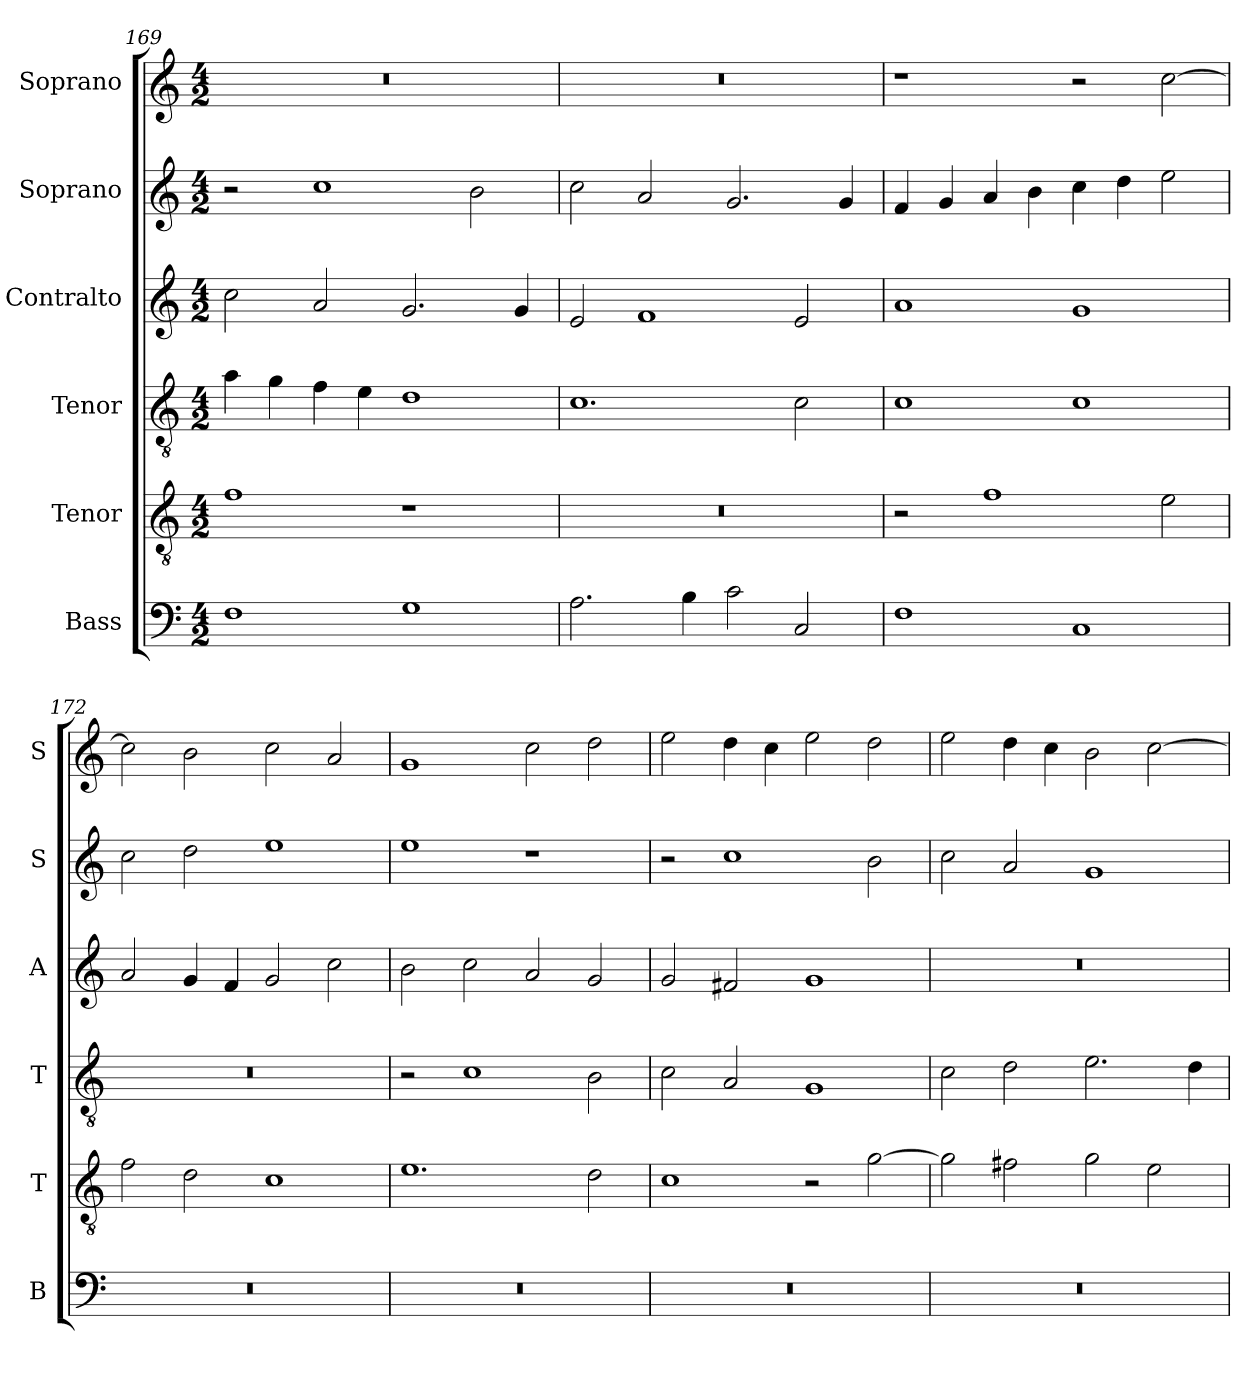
**kern	**kern	**kern	**kern	**kern	**kern
*part6	*part5	*part4	*part3	*part2	*part1
*staff6	*staff5	*staff4	*staff3	*staff2	*staff1
*I"Bass	*I"Tenor	*I"Tenor	*I"Contralto	*I"Soprano	*I"Soprano
*I'B	*I'T	*I'T	*I'A	*I'S	*I'S
*clefF4	*clefGv2	*clefGv2	*clefG2	*clefG2	*clefG2
*k[]	*k[]	*k[]	*k[]	*k[]	*k[]
*C:ion	*C:ion	*C:ion	*C:ion	*C:ion	*C:ion
*M4/2	*M4/2	*M4/2	*M4/2	*M4/2	*M4/2
=169	=169	=169	=169	=169	=169
1F	1f	4a	2cc	2r	0r
.	.	4g	.	.	.
.	.	4f	2a	1cc	.
.	.	4e	.	.	.
1G	1r	1d	2.g	.	.
.	.	.	.	2b	.
.	.	.	4g	.	.
=170	=170	=170	=170	=170	=170
2.A	0r	1.c	2e	2cc	0r
.	.	.	1f	2a	.
4B	.	.	.	.	.
2c	.	.	.	2.g	.
2C	.	2c	2e	.	.
.	.	.	.	4g	.
=171	=171	=171	=171	=171	=171
1F	2r	1c	1a	4f	1r
.	.	.	.	4g	.
.	1f	.	.	4a	.
.	.	.	.	4b	.
1C	.	1c	1g	4cc	2r
.	.	.	.	4dd	.
.	2e	.	.	2ee	[2cc
=172	=172	=172	=172	=172	=172
0r	2f	0r	2a	2cc	2cc]
.	2d	.	4g	2dd	2b
.	.	.	4f	.	.
.	1c	.	2g	1ee	2cc
.	.	.	2cc	.	2a
=173	=173	=173	=173	=173	=173
0r	1.e	2r	2b	1ee	1g
.	.	1c	2cc	.	.
.	.	.	2a	1r	2cc
.	2d	2B	2g	.	2dd
=174	=174	=174	=174	=174	=174
0r	1c	2c	2g	2r	2ee
.	.	2A	2f#X	1cc	4dd
.	.	.	.	.	4cc
.	2r	1G	1g	.	2ee
.	[2g	.	.	2b	2dd
=175	=175	=175	=175	=175	=175
0r	2g]	2c	0r	2cc	2ee
.	2f#X	2d	.	2a	4dd
.	.	.	.	.	4cc
.	2g	2.e	.	1g	2b
.	2e	.	.	.	[2cc
.	.	4d	.	.	.
=	=	=	=	=	=
*-	*-	*-	*-	*-	*-
